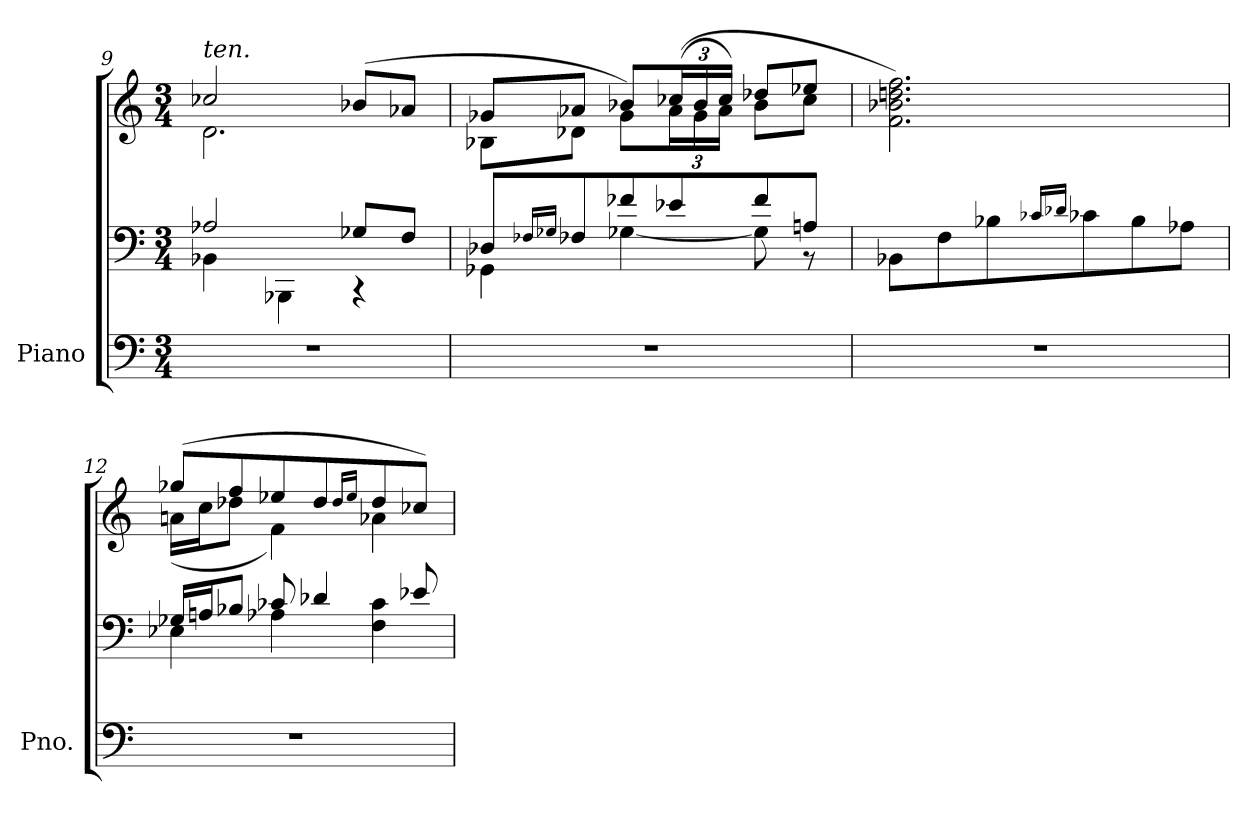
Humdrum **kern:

**kern	**kern	**kern
*part1	*part1	*part1
*staff3	*staff2	*staff1
*I"Piano	*	*
*I'Pno.	*	*
*clefF4	*clefF4	*clefG2
*k[]	*k[]	*k[]
*M3/4	*M3/4	*M3/4
=9	=9	=9
*	*^	*^
!	!	!	!LO:TX:a:i:t=ten.	!
2.r	2A-X/	4BB-X\	2cc-X/	2.d\
.	.	4BBB-X\	.	.
.	8G-X/L	4r	(8b-X/L	.
.	8F/J	.	8a-X/J	.
=10	=10	=10	=10	=10
2.r	8D-X/L	4GG-X\	8g-X/L	8B-X\L
.	16qF-X/LL	.	.	.
.	16qG-X/JJ	.	.	.
.	8F-/	.	8a-X/J	8d-X\J
.	8f-X/	[4G-\	8b-X/L)	8g-\L
*	*	*	*Xbrackettup	*
.	8e-X/	.	((24cc-X/L	24a-\L
.	.	.	24b-/	24g-\
.	.	.	24cc-/JJ)	24a-\JJ
.	8f-/	8G-\]	8dd-X/L	8b-\L
.	8An/J	8r	8ee-X/J	8cc-\J
*	*v	*v	*	*
*	*	*v	*v
=11	=11	=11
2.r	8BB-X\L	2.f\ 2.b-X\ 2.ddn\ 2.ff\)
.	8F\	.
.	8B-X\	.
.	16qc-X/LL	.
.	16qd-X/JJ	.
.	8c-\	.
.	8B-\	.
.	8A-X\J	.
=12	=12	=12
*	*^	*^
2.r	16G-X/LL	4E-X\	(8gg-X/L	(16an\LL
.	16An/J	.	.	16cc\J
.	8B-X/J	.	8ff/	8dd-X\J
.	8c-X/	4A-X\	8ee-X/	4f\)
.	4d-X/	.	8dd-/	.
.	.	.	16qdd-/LL	.
.	.	.	16qee-/JJ	.
.	.	4F\ 4c-\	8dd-/	4a-X\
.	8e-X/	.	8cc-X/J)	.
*	*v	*v	*	*
*	*	*v	*v
=	=	=
*-	*-	*-
